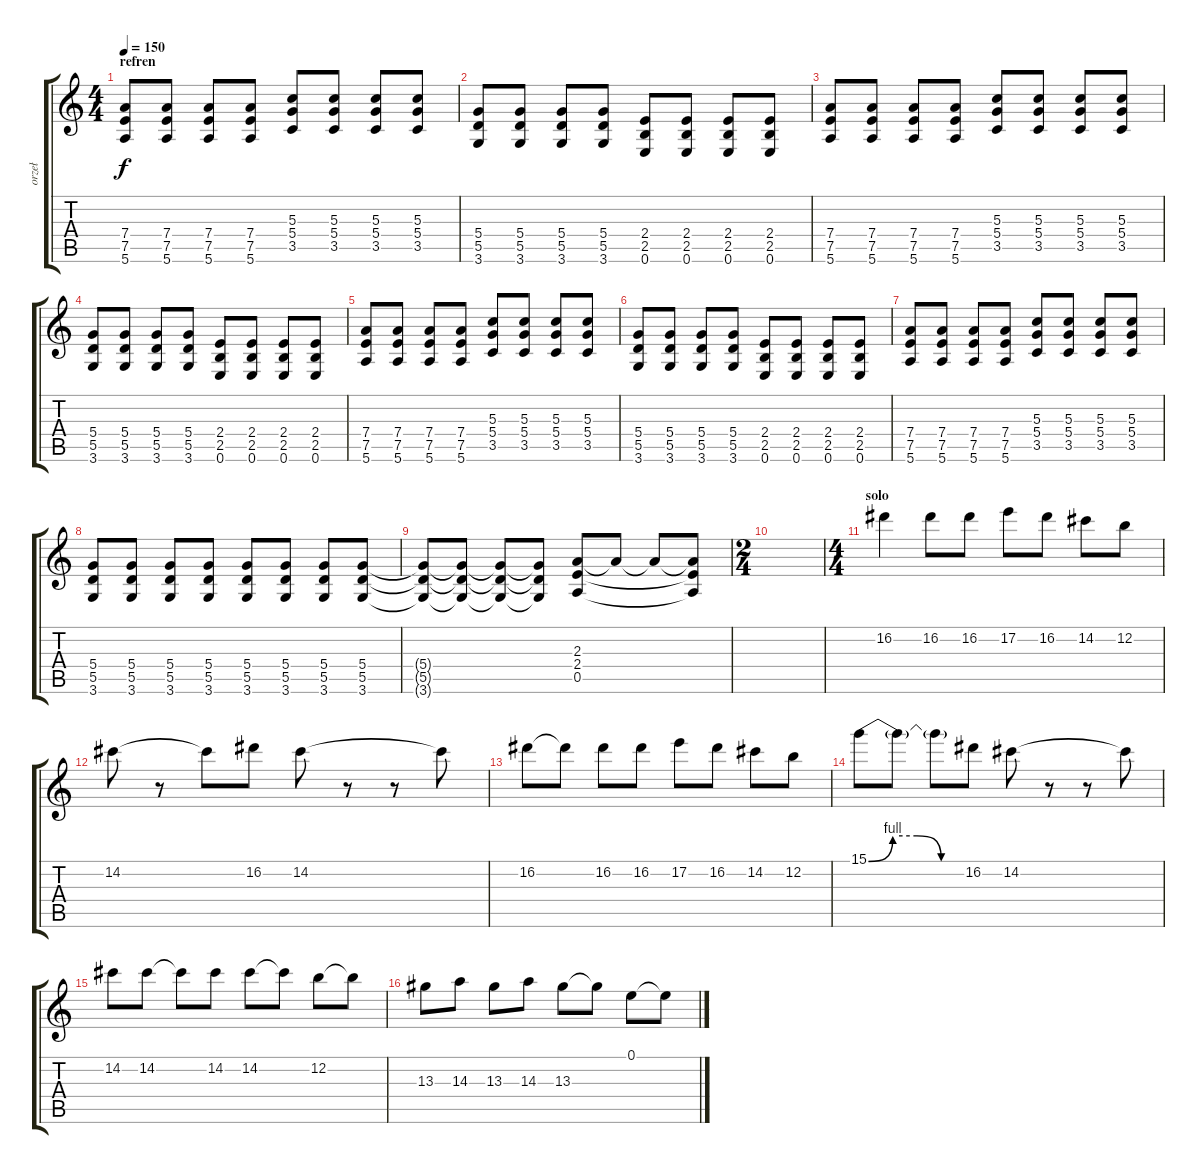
\track ("orzeł" "orzeł") {instrument overdrivenguitar}
\staff {score tabs}
\tuning (E4 B3 G3 D3 A2 E2) {hide}
\ts (4 4)
\section ("" "refren")
\tempo 150
\clef g2
\ks c
(7.4 7.5 5.6).8{dy f} (7.4 7.5 5.6).8 (7.4 7.5 5.6).8 (7.4 7.5 5.6).8 (5.3 5.4 3.5).8 (5.3 5.4 3.5).8 (5.3 5.4 3.5).8 (5.3 5.4 3.5).8 |
(5.4 5.5 3.6).8 (5.4 5.5 3.6).8 (5.4 5.5 3.6).8 (5.4 5.5 3.6).8 (2.4 2.5 0.6).8 (2.4 2.5 0.6).8 (2.4 2.5 0.6).8 (2.4 2.5 0.6).8 |
(7.4 7.5 5.6).8 (7.4 7.5 5.6).8 (7.4 7.5 5.6).8 (7.4 7.5 5.6).8 (5.3 5.4 3.5).8 (5.3 5.4 3.5).8 (5.3 5.4 3.5).8 (5.3 5.4 3.5).8 |
(5.4 5.5 3.6).8 (5.4 5.5 3.6).8 (5.4 5.5 3.6).8 (5.4 5.5 3.6).8 (2.4 2.5 0.6).8 (2.4 2.5 0.6).8 (2.4 2.5 0.6).8 (2.4 2.5 0.6).8 |
(7.4 7.5 5.6).8 (7.4 7.5 5.6).8 (7.4 7.5 5.6).8 (7.4 7.5 5.6).8 (5.3 5.4 3.5).8 (5.3 5.4 3.5).8 (5.3 5.4 3.5).8 (5.3 5.4 3.5).8 |
(5.4 5.5 3.6).8 (5.4 5.5 3.6).8 (5.4 5.5 3.6).8 (5.4 5.5 3.6).8 (2.4 2.5 0.6).8 (2.4 2.5 0.6).8 (2.4 2.5 0.6).8 (2.4 2.5 0.6).8 |
(7.4 7.5 5.6).8 (7.4 7.5 5.6).8 (7.4 7.5 5.6).8 (7.4 7.5 5.6).8 (5.3 5.4 3.5).8 (5.3 5.4 3.5).8 (5.3 5.4 3.5).8 (5.3 5.4 3.5).8 |
(5.4 5.5 3.6).8 (5.4 5.5 3.6).8 (5.4 5.5 3.6).8 (5.4 5.5 3.6).8 (5.4 5.5 3.6).8 (5.4 5.5 3.6).8 (5.4 5.5 3.6).8 (5.4 5.5 3.6).8 |
(5.4{t} 5.5{t} 3.6{t}).8 (5.4{t} 5.5{t} 3.6{t}).8 (5.4{t} 5.5{t} 3.6{t}).8 (5.4{t} 5.5{t} 3.6{t}).8 (2.3 2.4 0.5).8 2.3{t}.8 2.3{t}.8 (2.3{t} 2.4{t} 0.5{t}).8 |
\ts (2 4)
|
\ts (4 4)
\section ("" "solo")
16.2.4 16.2.8 16.2.8 17.2.8 16.2.8 14.2.8 12.2.8 |
14.2.8 r.8 14.2{t}.8 16.2.8 14.2.8 r.8 r.8 14.2{t}.8 |
16.2.8 16.2{t}.8 16.2.8 16.2.8 17.2.8 16.2.8 14.2.8 12.2.8 |
15.1{be (custom 0 0 15 4 30 4 45 0 60 0)}.8 15.1{t}.8 15.1{t}.8 16.2.8 14.2.8 r.8 r.8 14.2{t}.8 |
14.2.8 14.2.8 14.2{t}.8 14.2.8 14.2.8 14.2{t}.8 12.2.8 12.2{t}.8 |
13.3.8 14.3.8 13.3.8 14.3.8 13.3.8 13.3{t}.8 0.1.8 0.1{t}.8
